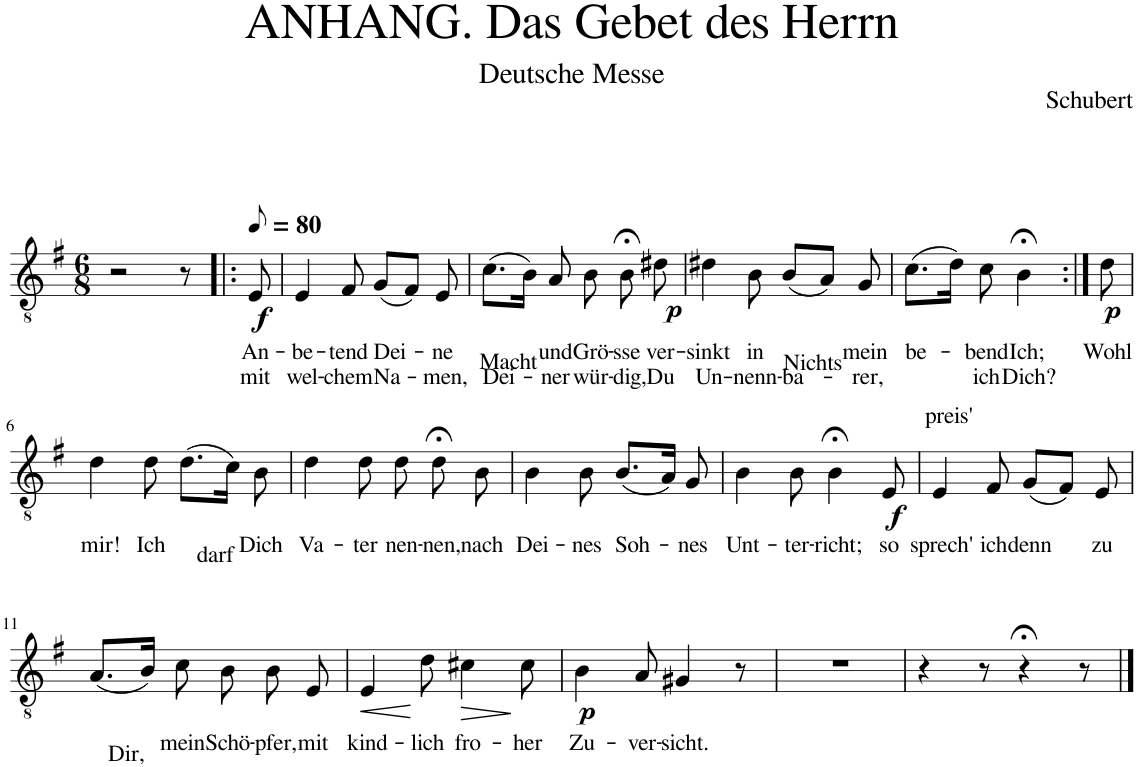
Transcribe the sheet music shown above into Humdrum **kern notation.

**kern	**text	**text	**dynam
*part1	*part1	*part1	*part1
*staff1	*staff1	*staff1	*staff1
*I"Tenor	*	*	*
*I'T.	*	*	*
*clefGv2	*	*	*
*k[f#]	*	*	*
*M6/8	*	*	*
=1	=1	=1	=1
2r	.	.	.
8r	.	.	.
*MM40	*	*	*
!	!LO:LY:b	!LO:LY:b	!LO:DY:b
8E/	An-	mit	f
=2	=2	=2	=2
!	!LO:LY:b	!LO:LY:b	!
4E/	-be-	wel-	.
!	!LO:LY:b	!LO:LY:b	!
8F#/	-tend	-chem	.
!	!LO:LY:b	!LO:LY:b	!
(8G/L	Dei-	Na-	.
8F#/J)	.	.	.
!	!LO:LY:b	!LO:LY:b	!
8E/	-ne	-men,	.
=3	=3	=3	=3
!	!LO:LY:b	!LO:LY:b	!
(8.c\L	Macht	Dei-	.
16B\Jk)	.	.	.
!	!LO:LY:b	!LO:LY:b	!
8A/	und	-ner	.
!	!LO:LY:b	!LO:LY:b	!
8B\	Grö-	wür-	.
!	!LO:LY:b	!LO:LY:b	!
8B;<\	-sse	-dig,	.
!	!LO:LY:b	!LO:LY:b	!LO:DY:b
8d#X\	ver-	Du	p
=4	=4	=4	=4
!	!LO:LY:b	!LO:LY:b	!
4d#X\	-sinkt	Un-	.
!	!LO:LY:b	!LO:LY:b	!
8B\	in	-nenn-	.
!	!LO:LY:b	!LO:LY:b	!
(8B/L	Nichts	-ba-	.
8A/J)	.	.	.
!	!LO:LY:b	!LO:LY:b	!
8G/	mein	-rer,	.
=5	=5	=5	=5
!	!LO:LY:b	!LO:LY:b	!
(8.c\L	be-	preis'	.
16d\Jk)	.	.	.
!	!LO:LY:b	!LO:LY:b	!
8c\	-bend	ich	.
!	!LO:LY:b	!LO:LY:b	!
4B;<\	Ich;	Dich?	.
!	!LO:LY:b	!	!LO:DY:b
8d\	Wohl	.	p
!!LO:LB:g=z
=6	=6	=6	=6
!	!LO:LY:b	!	!
4d\	mir!	.	.
!	!LO:LY:b	!	!
8d\	Ich	.	.
!	!LO:LY:b	!	!
(8.d\L	darf	.	.
16c\Jk)	.	.	.
!	!LO:LY:b	!	!
8B\	Dich	.	.
=7	=7	=7	=7
!	!LO:LY:b	!	!
4d\	Va-	.	.
!	!LO:LY:b	!	!
8d\	-ter	.	.
!	!LO:LY:b	!	!
8d\	nen-	.	.
!	!LO:LY:b	!	!
8d;<\	-nen,	.	.
!	!LO:LY:b	!	!
8B\	nach	.	.
=8	=8	=8	=8
!	!LO:LY:b	!	!
4B\	Dei-	.	.
!	!LO:LY:b	!	!
8B\	-nes	.	.
!	!LO:LY:b	!	!
(8.B/L	Soh-	.	.
16A/Jk)	.	.	.
!	!LO:LY:b	!	!
8G/	-nes	.	.
=9	=9	=9	=9
!	!LO:LY:b	!	!
4B\	Unt-	.	.
!	!LO:LY:b	!	!
8B\	-ter-	.	.
!	!LO:LY:b	!	!
4B;<\	-richt;	.	.
!	!LO:LY:b	!	!LO:DY:b
8E/	so	.	f
=10	=10	=10	=10
!	!LO:LY:b	!	!
4E/	sprech'	.	.
!	!LO:LY:b	!	!
8F#/	ich	.	.
!	!LO:LY:b	!	!
(8G/L	denn	.	.
8F#/J)	.	.	.
!	!LO:LY:b	!	!
8E/	zu	.	.
!!LO:LB:g=z
=11	=11	=11	=11
!	!LO:LY:b	!	!
(8.A/L	Dir,	.	.
16B/Jk)	.	.	.
!	!LO:LY:b	!	!
8c\	mein	.	.
!	!LO:LY:b	!	!
8B\	Schö-	.	.
!	!LO:LY:b	!	!
8B\	-pfer,	.	.
!	!LO:LY:b	!	!
8E/	mit	.	.
=12	=12	=12	=12
!	!LO:LY:b	!	!LO:HP:b
4E/	kind-	.	<
!	!LO:LY:b	!	!
8d\	-lich	.	[
!	!LO:LY:b	!	!LO:HP:b
4c#X\	fro-	.	>
!	!LO:LY:b	!	!
8c#\	-her	.	]
=13	=13	=13	=13
!	!LO:LY:b	!	!LO:DY:b
4B\	Zu-	.	p
!	!LO:LY:b	!	!
8A/	-ver-	.	.
!	!LO:LY:b	!	!
4G#X/	-sicht.	.	.
8r	.	.	.
=14	=14	=14	=14
2.r	.	.	.
=15	=15	=15	=15
4r	.	.	.
8r	.	.	.
4r;<	.	.	.
8r	.	.	.
==	==	==	==
*-	*-	*-	*-
